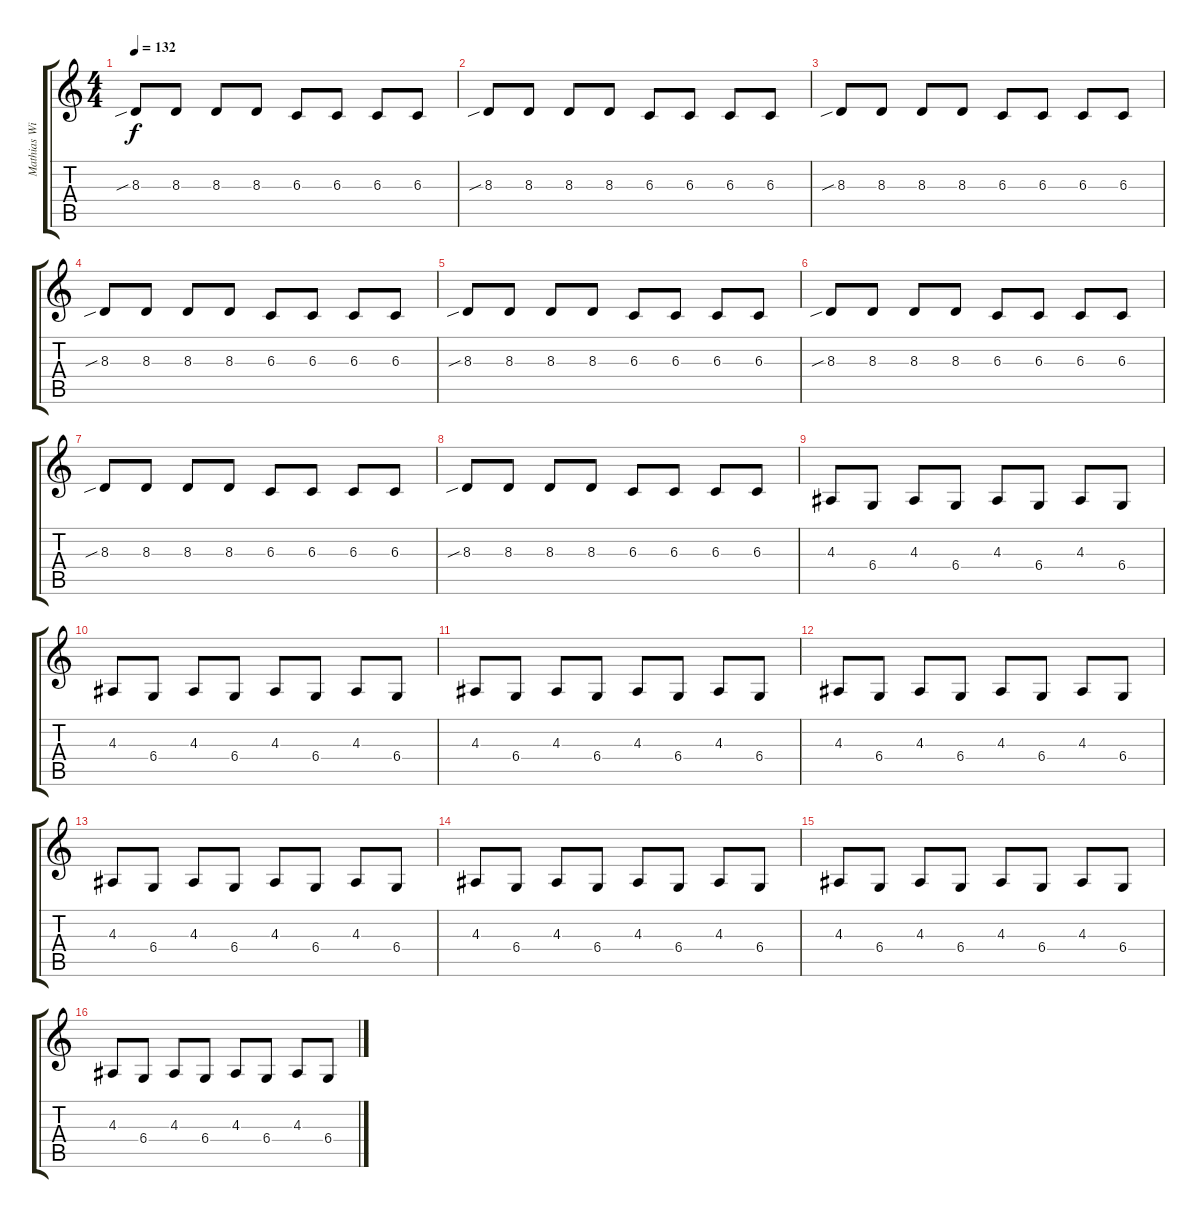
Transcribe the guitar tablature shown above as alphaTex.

\track ("Mathias Wiesner" "Mathias Wi") {instrument lead1square}
\staff {score tabs}
\tuning (Eb4 Bb3 Gb3 Db3 Ab2 Eb2) {hide}
\ts (4 4)
\tempo 132
\clef g2
\ks c
8.3{sib}.8{dy f volume 9} 8.3.8 8.3.8 8.3.8 6.3.8 6.3.8 6.3.8 6.3.8 |
8.3{sib}.8 8.3.8 8.3.8 8.3.8 6.3.8 6.3.8 6.3.8 6.3.8 |
8.3{sib}.8 8.3.8 8.3.8 8.3.8 6.3.8 6.3.8 6.3.8 6.3.8 |
8.3{sib}.8 8.3.8 8.3.8 8.3.8 6.3.8 6.3.8 6.3.8 6.3.8 |
8.3{sib}.8 8.3.8 8.3.8 8.3.8 6.3.8 6.3.8 6.3.8 6.3.8 |
8.3{sib}.8 8.3.8 8.3.8 8.3.8 6.3.8 6.3.8 6.3.8 6.3.8 |
8.3{sib}.8 8.3.8 8.3.8 8.3.8 6.3.8 6.3.8 6.3.8 6.3.8 |
8.3{sib}.8 8.3.8 8.3.8 8.3.8 6.3.8 6.3.8 6.3.8 6.3.8 |
4.3.8{volume 11} 6.4.8 4.3.8 6.4.8 4.3.8 6.4.8 4.3.8 6.4.8 |
4.3.8 6.4.8 4.3.8 6.4.8 4.3.8 6.4.8 4.3.8 6.4.8 |
4.3.8 6.4.8 4.3.8 6.4.8 4.3.8 6.4.8 4.3.8 6.4.8 |
4.3.8 6.4.8 4.3.8 6.4.8 4.3.8 6.4.8 4.3.8 6.4.8 |
4.3.8 6.4.8 4.3.8 6.4.8 4.3.8 6.4.8 4.3.8 6.4.8 |
4.3.8 6.4.8 4.3.8 6.4.8 4.3.8 6.4.8 4.3.8 6.4.8 |
4.3.8 6.4.8 4.3.8 6.4.8 4.3.8 6.4.8 4.3.8 6.4.8 |
4.3.8 6.4.8 4.3.8 6.4.8 4.3.8 6.4.8 4.3.8 6.4.8
